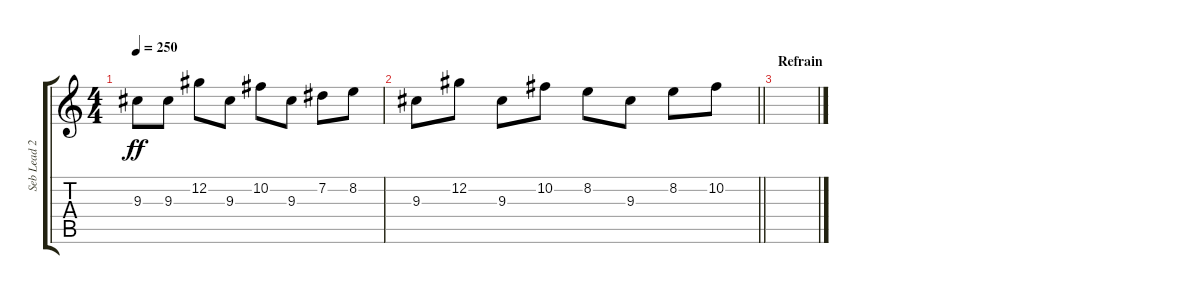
\track ("Seb Lead 2" "Seb Lead 2") {instrument overdrivenguitar}
\staff {score tabs}
\tuning (Db4 Ab3 E3 B2 Gb2 Db2) {hide}
\ts (4 4)
\tempo 250
\clef g2
\ks c
9.3.8{dy ff} 9.3.8 12.2.8 9.3.8 10.2.8 9.3.8 7.2.8 8.2.8 |
\barLineRight lightlight
9.3.8 12.2.8 9.3.8 10.2.8 8.2.8 9.3.8 8.2.8 10.2.8 |
\section ("" "Refrain")
